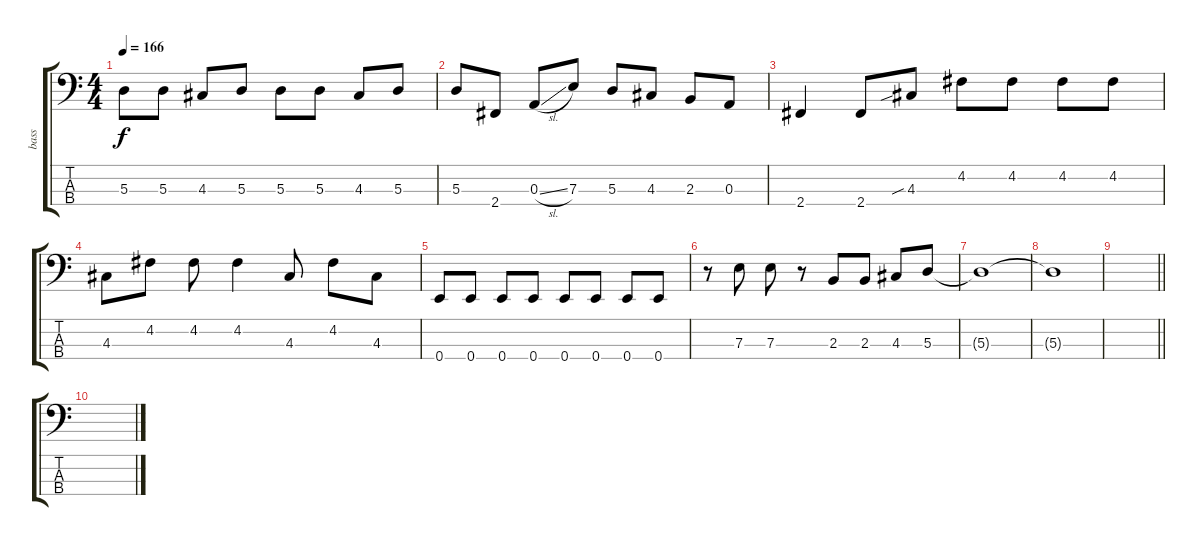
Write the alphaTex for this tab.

\track ("bass" "bass") {instrument electricbassfinger}
\staff {score tabs}
\tuning (G2 D2 A1 E1) {hide}
\ts (4 4)
\tempo 166
\clef f4
\ks c
5.3.8{dy f} 5.3.8 4.3.8 5.3.8 5.3.8 5.3.8 4.3.8 5.3.8 |
5.3.8 2.4.8 0.3{sl}.8 7.3.8 5.3.8 4.3.8 2.3.8 0.3.8 |
2.4.4 2.4.8 4.3{sib}.8 4.2.8 4.2.8 4.2.8 4.2.8 |
4.3.8 4.2.8 4.2.8 4.2.4 4.3.8 4.2.8 4.3.8 |
0.4.8 0.4.8 0.4.8 0.4.8 0.4.8 0.4.8 0.4.8 0.4.8 |
r.8 7.3.8 7.3.8 r.8 2.3.8 2.3.8 4.3.8 5.3.8 |
5.3{t}.1 |
5.3{t}.1 |
\barLineRight lightlight
|
\section ("" "")
